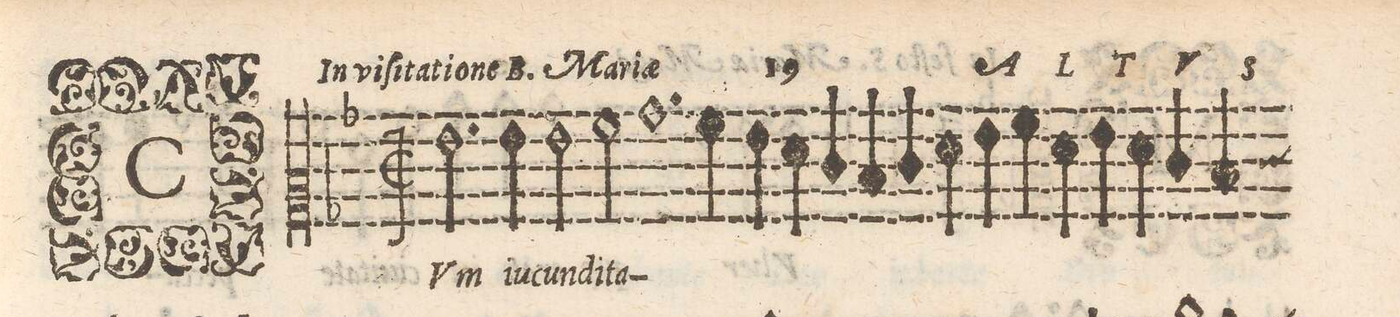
**kern	**text
*I"ALTVS	*
*clefC2	*
*k[b-]	*
*met(C|)	*
*M2/1	*
2.g\	CVm
4g\	iu-
2g\	-cun-
2a\	-di-
=2-	=2-
1.b-	-ta-
4a\	.
4g\	.
=3-	=3-
4f\	.
4e/	.
4d/	.
4e/	.
4f\	.
4g\	.
4a\	.
4f\	.
=4-	=4-
4g\	.
4f\	.
4e/	.
4d/	.
*custos:e	*
*-	*-
